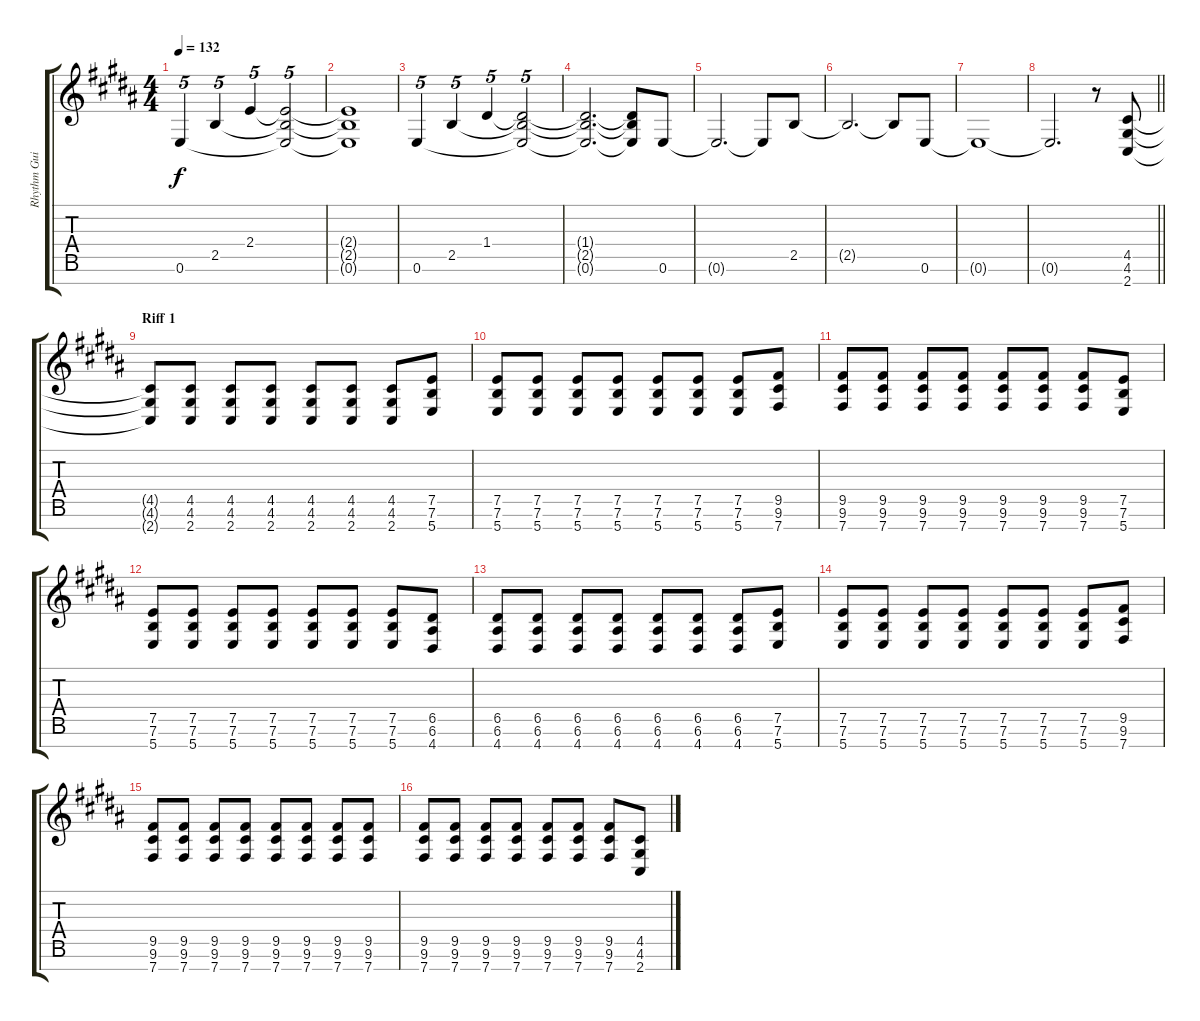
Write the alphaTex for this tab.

\track ("Rhythm Guitar" "Rhythm Gui") {instrument distortionguitar}
\staff {score tabs}
\tuning (E4 B3 G3 D3 A2 E2 B1) {hide}
\ts (4 4)
\tempo 132
\clef g2
\ks b
0.6.4{tu (5 4) dy f} 2.5.4{tu (5 4)} 2.4.4{tu (5 4)} (2.4{t} 2.5{t} 0.6{t}).2{tu (5 4)} |
(2.4{t} 2.5{t} 0.6{t}).1 |
0.6.4{tu (5 4)} 2.5.4{tu (5 4)} 1.4.4{tu (5 4)} (1.4{t} 2.5{t} 0.6{t}).2{tu (5 4)} |
(1.4{t} 2.5{t} 0.6{t}).2{d} (1.4{t} 2.5{t} 0.6{t}).8 0.6.8 |
0.6{t}.2{d} 0.6{t}.8 2.5.8 |
2.5{t}.2{d} 2.5{t}.8 0.6.8 |
0.6{t}.1 |
\barLineRight lightlight
0.6{t}.2{d} r.8 (4.5 4.6 2.7).8{instrument distortionguitar} |
\section ("" "Riff 1")
(4.5{t} 4.6{t} 2.7{t}).8 (4.5 4.6 2.7).8 (4.5 4.6 2.7).8 (4.5 4.6 2.7).8 (4.5 4.6 2.7).8 (4.5 4.6 2.7).8 (4.5 4.6 2.7).8 (7.5 7.6 5.7).8 |
(7.5 7.6 5.7).8 (7.5 7.6 5.7).8 (7.5 7.6 5.7).8 (7.5 7.6 5.7).8 (7.5 7.6 5.7).8 (7.5 7.6 5.7).8 (7.5 7.6 5.7).8 (9.5 9.6 7.7).8 |
(9.5 9.6 7.7).8 (9.5 9.6 7.7).8 (9.5 9.6 7.7).8 (9.5 9.6 7.7).8 (9.5 9.6 7.7).8 (9.5 9.6 7.7).8 (9.5 9.6 7.7).8 (7.5 7.6 5.7).8 |
(7.5 7.6 5.7).8 (7.5 7.6 5.7).8 (7.5 7.6 5.7).8 (7.5 7.6 5.7).8 (7.5 7.6 5.7).8 (7.5 7.6 5.7).8 (7.5 7.6 5.7).8 (6.5 6.6 4.7).8 |
(6.5 6.6 4.7).8 (6.5 6.6 4.7).8 (6.5 6.6 4.7).8 (6.5 6.6 4.7).8 (6.5 6.6 4.7).8 (6.5 6.6 4.7).8 (6.5 6.6 4.7).8 (7.5 7.6 5.7).8 |
(7.5 7.6 5.7).8 (7.5 7.6 5.7).8 (7.5 7.6 5.7).8 (7.5 7.6 5.7).8 (7.5 7.6 5.7).8 (7.5 7.6 5.7).8 (7.5 7.6 5.7).8 (9.5 9.6 7.7).8 |
(9.5 9.6 7.7).8 (9.5 9.6 7.7).8 (9.5 9.6 7.7).8 (9.5 9.6 7.7).8 (9.5 9.6 7.7).8 (9.5 9.6 7.7).8 (9.5 9.6 7.7).8 (9.5 9.6 7.7).8 |
(9.5 9.6 7.7).8 (9.5 9.6 7.7).8 (9.5 9.6 7.7).8 (9.5 9.6 7.7).8 (9.5 9.6 7.7).8 (9.5 9.6 7.7).8 (9.5 9.6 7.7).8 (4.5 4.6 2.7).8
